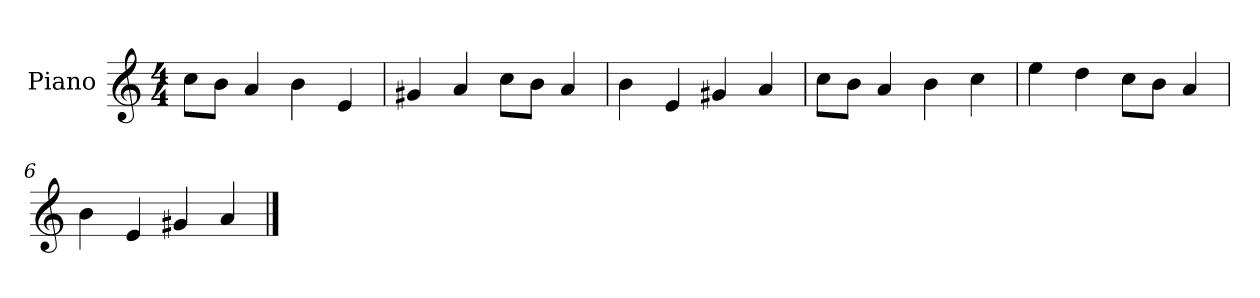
**kern
*part1
*staff1
*I"Piano
*I'P-no
*clefG2
*k[]
*M4/4
*MM90
=1
8cc\L
8b\J
4a/
4b\
4e/
=2
4g#X/
4a/
8cc\L
8b\J
4a/
=3
4b\
4e/
4g#X/
4a/
=4
8cc\L
8b\J
4a/
4b\
4cc\
=5
4ee\
4dd\
8cc\L
8b\J
4a/
=6
4b\
4e/
4g#X/
4a/
==
*-
